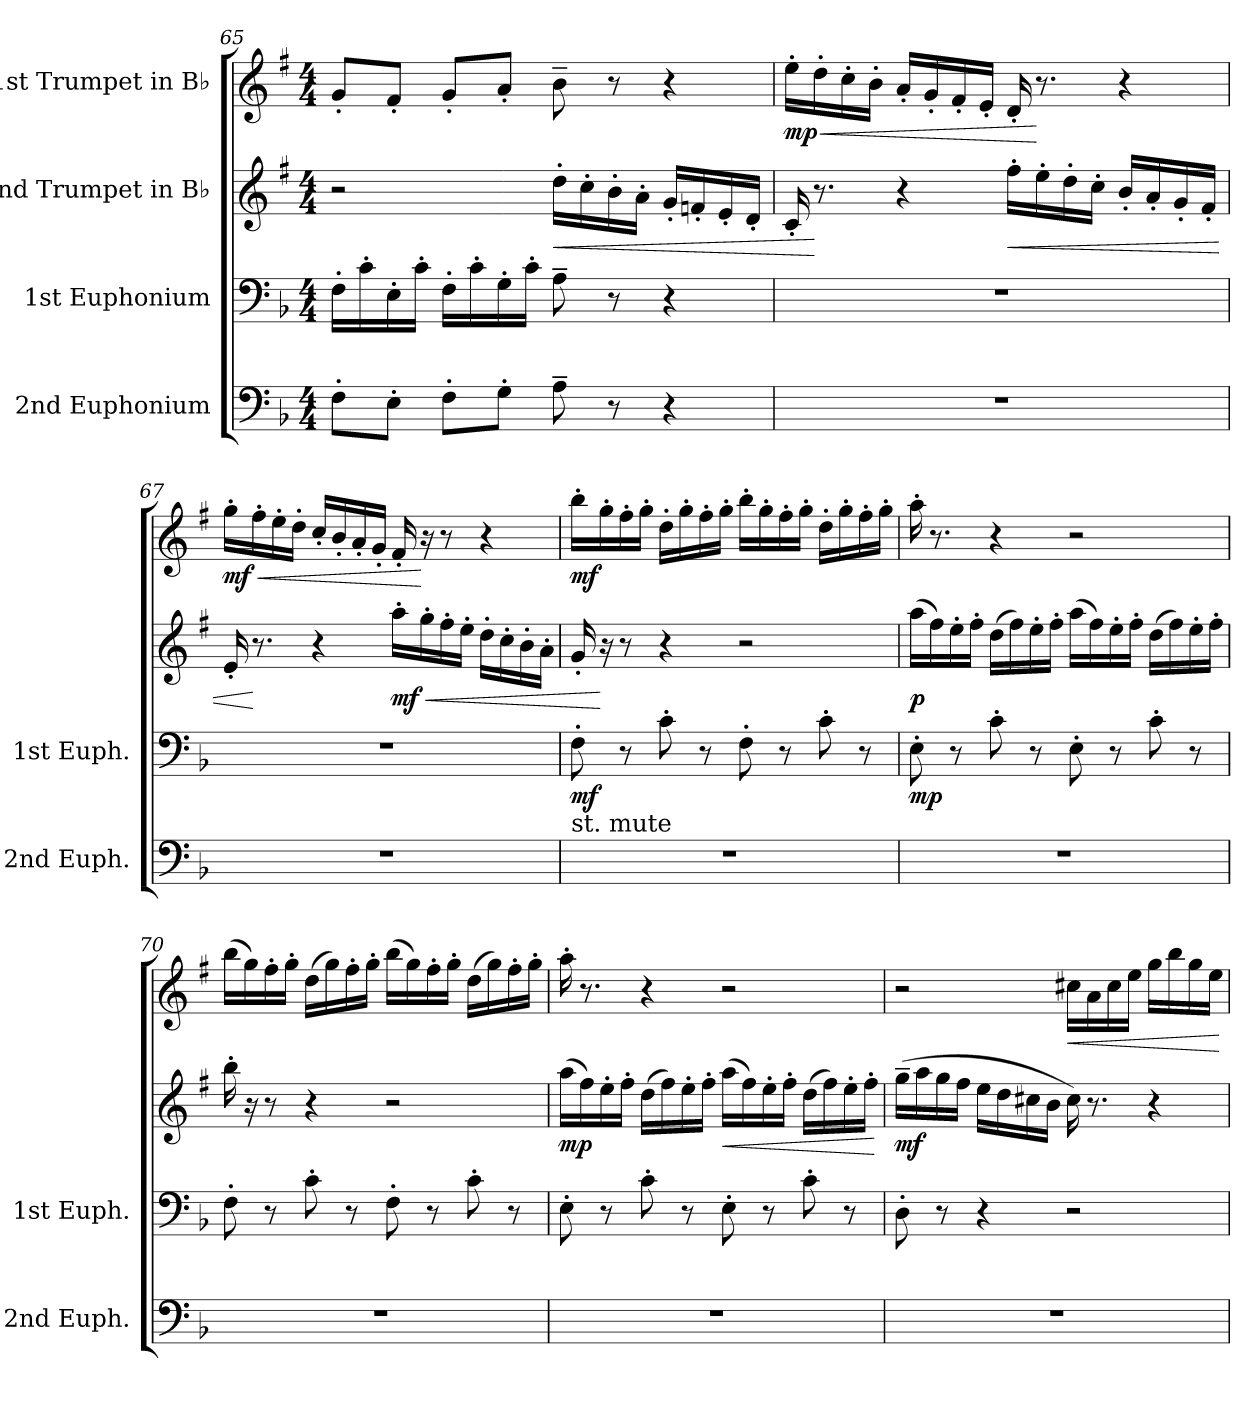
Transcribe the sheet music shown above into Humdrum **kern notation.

**kern	**kern	**dynam	**kern	**dynam	**kern	**dynam
*part4	*part3	*part3	*part2	*part2	*part1	*part1
*staff4	*staff3	*staff3	*staff2	*staff2	*staff1	*staff1
*I"2nd Euphonium	*I"1st Euphonium	*	*I"2nd Trumpet in B♭	*	*I"1st Trumpet in B♭	*
*I'2nd Euph.	*I'1st Euph.	*	*	*	*	*
!!LO:LB:g=z
*clefF4	*clefF4	*	*clefG2	*	*clefG2	*
*	*	*	*ITrd1c2	*	*ITrd1c2	*
*k[b-]	*k[b-]	*	*k[b-]	*	*k[b-]	*
*M4/4	*M4/4	*	*M4/4	*	*M4/4	*
=65	=65	=65	=65	=65	=65	=65
8F'\L	16F'\LL	.	2r	.	8f'/L	.
.	16c'\	.	.	.	.	.
8E'\J	16E'\	.	.	.	8e'/J	.
.	16c'\JJ	.	.	.	.	.
8F'\L	16F'\LL	.	.	.	8f'/L	.
.	16c'\	.	.	.	.	.
8G'\J	16G'\	.	.	.	8g'/J	.
.	16c'\JJ	.	.	.	.	.
!	!	!	!	!LO:HP:b	!	!
!	!	!	!	!LO:DY:n=1:b	!	!
8A~\	8A~\	.	16cc'\LL	< other-dynamics	8a~\	.
.	.	.	16b-'\	.	.	.
8r	8r	.	16a'\	.	8r	.
.	.	.	16g'\JJ	.	.	.
4r	4r	.	16f'/LL	.	4r	.
.	.	.	16e-X'/	.	.	.
.	.	.	16d'/	.	.	.
.	.	.	16c'/JJ	.	.	.
=66	=66	=66	=66	=66	=66	=66
!	!	!	!	!	!	!LO:HP:b
!	!	!	!	!	!	!LO:DY:n=1:b
1r	1r	.	16B-'/	.	16dd'\LL	< mp
.	.	.	8.r	[	16cc'\	.
.	.	.	.	.	16b-'\	.
.	.	.	.	.	16a'\JJ	.
.	.	.	4r	.	16g'/LL	.
.	.	.	.	.	16f'/	.
.	.	.	.	.	16e'/	.
.	.	.	.	.	16d'/JJ	.
!	!	!	!	!LO:HP:b	!	!
.	.	.	16ee'\LL	<	16c'/	.
.	.	.	16dd'\	.	8.r	[
.	.	.	16cc'\	.	.	.
.	.	.	16b-'\JJ	.	.	.
.	.	.	16a'/LL	.	4r	.
.	.	.	16g'/	.	.	.
.	.	.	16f'/	.	.	.
.	.	.	16e'/JJ	.	.	.
!!LO:LB:g=z
=67	=67	=67	=67	=67	=67	=67
!	!	!	!	!	!	!LO:HP:b
!	!	!	!	!	!	!LO:DY:n=1:b
1r	1r	.	16d'/	.	16ff'\LL	< mf
.	.	.	8.r	[	16ee'\	.
.	.	.	.	.	16dd'\	.
.	.	.	.	.	16cc'\JJ	.
.	.	.	4r	.	16b-'/LL	.
.	.	.	.	.	16a'/	.
.	.	.	.	.	16g'/	.
.	.	.	.	.	16f'/JJ	.
!	!	!	!	!LO:HP:b	!	!
!	!	!	!	!LO:DY:n=1:b	!	!
.	.	.	16gg'\LL	< mf	16e'/	.
.	.	.	16ff'\	.	16r	[
.	.	.	16ee'\	.	8r	.
.	.	.	16dd'\JJ	.	.	.
.	.	.	16cc'\LL	.	4r	.
.	.	.	16b-'\	.	.	.
.	.	.	16a'\	.	.	.
.	.	.	16g'\JJ	.	.	.
=68	=68	=68	=68	=68	=68	=68
!	!LO:TX:b:t=st. mute	!	!	!	!	!
!	!	!LO:DY:b	!	!	!	!LO:DY:b
1r	8F'\	mf	16f'/	.	16aa'\LL	mf
.	.	.	16r	[	16ff'\	.
.	8r	.	8r	.	16ee'\	.
.	.	.	.	.	16ff'\JJ	.
.	8c'\	.	4r	.	16cc'\LL	.
.	.	.	.	.	16ff'\	.
.	8r	.	.	.	16ee'\	.
.	.	.	.	.	16ff'\JJ	.
.	8F'\	.	2r	.	16aa'\LL	.
.	.	.	.	.	16ff'\	.
.	8r	.	.	.	16ee'\	.
.	.	.	.	.	16ff'\JJ	.
.	8c'\	.	.	.	16cc'\LL	.
.	.	.	.	.	16ff'\	.
.	8r	.	.	.	16ee'\	.
.	.	.	.	.	16ff'\JJ	.
!!LO:PB:g=z
=69	=69	=69	=69	=69	=69	=69
!	!	!LO:DY:b	!	!LO:DY:b	!	!
1r	8E'\	mp	(16gg\LL	p	16gg'\	.
.	.	.	16ee\)	.	8.r	.
.	8r	.	16dd'\	.	.	.
.	.	.	16ee'\JJ	.	.	.
.	8c'\	.	(16cc\LL	.	4r	.
.	.	.	16ee\)	.	.	.
.	8r	.	16dd'\	.	.	.
.	.	.	16ee'\JJ	.	.	.
.	8E'\	.	(16gg\LL	.	2r	.
.	.	.	16ee\)	.	.	.
.	8r	.	16dd'\	.	.	.
.	.	.	16ee'\JJ	.	.	.
.	8c'\	.	(16cc\LL	.	.	.
.	.	.	16ee\)	.	.	.
.	8r	.	16dd'\	.	.	.
.	.	.	16ee'\JJ	.	.	.
=70	=70	=70	=70	=70	=70	=70
!	!	!LO:DY:b	!	!	!	!LO:DY:b
1r	8F'\	other-dynamics	16aa'\	.	(16aa\LL	other-dynamics
.	.	.	16r	.	16ff\)	.
.	8r	.	8r	.	16ee'\	.
.	.	.	.	.	16ff'\JJ	.
.	8c'\	.	4r	.	(16cc\LL	.
.	.	.	.	.	16ff\)	.
.	8r	.	.	.	16ee'\	.
.	.	.	.	.	16ff'\JJ	.
.	8F'\	.	2r	.	(16aa\LL	.
.	.	.	.	.	16ff\)	.
.	8r	.	.	.	16ee'\	.
.	.	.	.	.	16ff'\JJ	.
.	8c'\	.	.	.	(16cc\LL	.
.	.	.	.	.	16ff\)	.
.	8r	.	.	.	16ee'\	.
.	.	.	.	.	16ff'\JJ	.
!!LO:LB:g=z
=71	=71	=71	=71	=71	=71	=71
!	!	!LO:DY:b	!	!LO:DY:b	!	!
1r	8E'\	other-dynamics	(16gg\LL	mp	16gg'\	.
.	.	.	16ee\)	.	8.r	.
.	8r	.	16dd'\	.	.	.
.	.	.	16ee'\JJ	.	.	.
.	8c'\	.	(16cc\LL	.	4r	.
.	.	.	16ee\)	.	.	.
.	8r	.	16dd'\	.	.	.
.	.	.	16ee'\JJ	.	.	.
!	!	!	!	!LO:HP:b	!	!
.	8E'\	.	(16gg\LL	<	2r	.
.	.	.	16ee\)	.	.	.
.	8r	.	16dd'\	.	.	.
.	.	.	16ee'\JJ	.	.	.
.	8c'\	.	(16cc\LL	.	.	.
.	.	.	16ee\)	.	.	.
.	8r	.	16dd'\	.	.	.
.	.	.	16ee'\JJ	.	.	.
.	.	.	.	[	.	.
=72	=72	=72	=72	=72	=72	=72
!	!	!	!	!LO:DY:b	!	!
1r	8D'\	.	(16ff~\LL	mf	2r	.
.	.	.	16gg\	.	.	.
.	8r	.	16ff\	.	.	.
.	.	.	16ee\JJ	.	.	.
.	4r	.	16dd\LL	.	.	.
.	.	.	16cc\	.	.	.
.	.	.	16bn\	.	.	.
.	.	.	16a\JJ	.	.	.
!	!	!	!	!	!	!LO:HP:b
.	2r	.	16b\)	.	16bn\LL	<
.	.	.	8.r	.	16g\	.
.	.	.	.	.	16b\	.
.	.	.	.	.	16dd\JJ	.
.	.	.	4r	.	16ff\LL	.
.	.	.	.	.	16aa\	.
.	.	.	.	.	16ff\	.
.	.	.	.	.	16dd\JJ	.
.	.	.	.	.	.	[
=	=	=	=	=	=	=
*-	*-	*-	*-	*-	*-	*-
